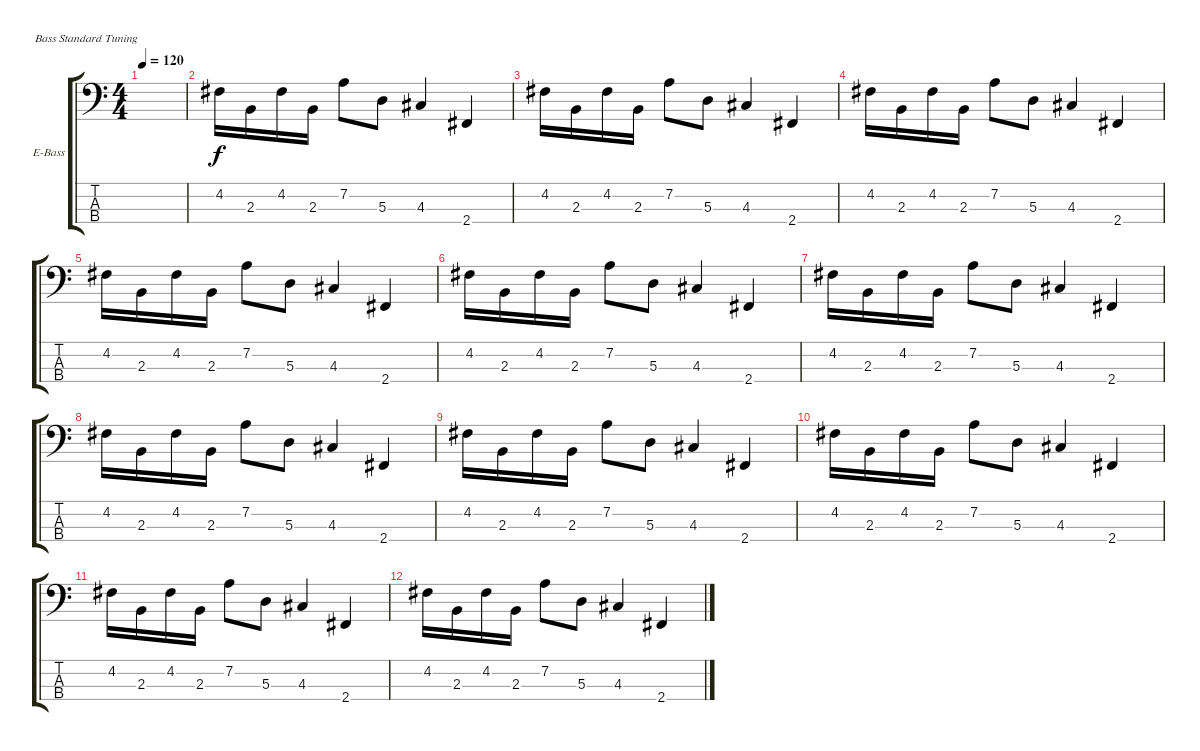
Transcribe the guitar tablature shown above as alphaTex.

\defaultSystemsLayout 4
\bracketExtendMode groupsimilarinstruments
\firstSystemTrackNameOrientation horizontal
\otherSystemsTrackNameOrientation horizontal
\track ("Electric Bass" "E-Bass") {instrument electricbassfinger}
\staff {score tabs}
\tuning (G2 D2 A1 E1)
\ts (4 4)
\tempo 120
\clef f4
\ks c
|
4.2.16 2.3.16 4.2.16 2.3.16 7.2.8 5.3.8 4.3.4 2.4.4 |
4.2.16 2.3.16 4.2.16 2.3.16 7.2.8 5.3.8 4.3.4 2.4.4 |
4.2.16 2.3.16 4.2.16 2.3.16 7.2.8 5.3.8 4.3.4 2.4.4 |
4.2.16 2.3.16 4.2.16 2.3.16 7.2.8 5.3.8 4.3.4 2.4.4 |
4.2.16 2.3.16 4.2.16 2.3.16 7.2.8 5.3.8 4.3.4 2.4.4 |
4.2.16 2.3.16 4.2.16 2.3.16 7.2.8 5.3.8 4.3.4 2.4.4 |
4.2.16 2.3.16 4.2.16 2.3.16 7.2.8 5.3.8 4.3.4 2.4.4 |
4.2.16 2.3.16 4.2.16 2.3.16 7.2.8 5.3.8 4.3.4 2.4.4 |
4.2.16 2.3.16 4.2.16 2.3.16 7.2.8 5.3.8 4.3.4 2.4.4 |
4.2.16 2.3.16 4.2.16 2.3.16 7.2.8 5.3.8 4.3.4 2.4.4 |
4.2.16 2.3.16 4.2.16 2.3.16 7.2.8 5.3.8 4.3.4 2.4.4
